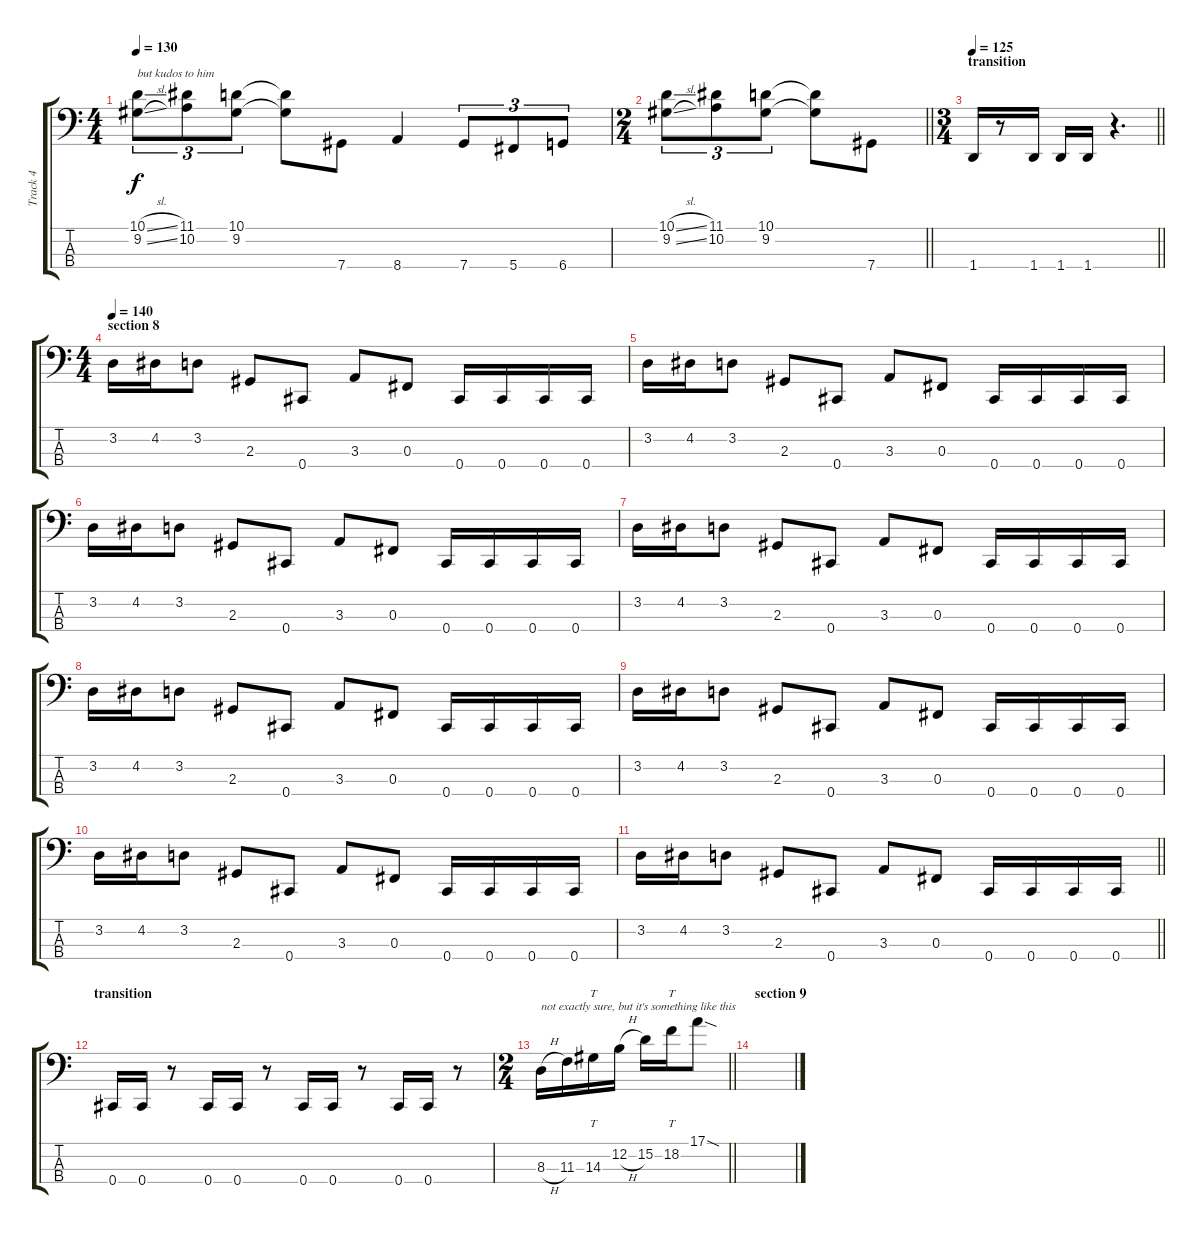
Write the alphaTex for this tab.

\track ("Track 4" "Track 4") {instrument electricbassfinger}
\staff {score tabs}
\tuning (E2 B1 Gb1 Db1) {hide}
\ts (4 4)
\tempo 130
\clef f4
\ks c
(10.1{sl} 9.2{sl}).8{tu (3 2) txt "but kudos to him" dy f} (11.1 10.2).8{tu (3 2)} (10.1 9.2).8{tu (3 2)} (10.1{t} 9.2{t}).8 7.4.8 8.4.4 7.4.8{tu (3 2)} 5.4.8{tu (3 2)} 6.4.8{tu (3 2)} |
\ts (2 4)
\barLineRight lightlight
(10.1{sl} 9.2{sl}).8{tu (3 2)} (11.1 10.2).8{tu (3 2)} (10.1 9.2).8{tu (3 2)} (10.1{t} 9.2{t}).8 7.4.8 |
\ts (3 4)
\section ("" "transition")
\tempo 125
\barLineRight lightlight
1.4.16 r.8 1.4.16 1.4.16 1.4.16 r.4{d} |
\ts (4 4)
\section ("" "section 8")
\tempo 140
3.2.16 4.2.16 3.2.8 2.3.8 0.4.8 3.3.8 0.3.8 0.4.16 0.4.16 0.4.16 0.4.16 |
3.2.16 4.2.16 3.2.8 2.3.8 0.4.8 3.3.8 0.3.8 0.4.16 0.4.16 0.4.16 0.4.16 |
3.2.16 4.2.16 3.2.8 2.3.8 0.4.8 3.3.8 0.3.8 0.4.16 0.4.16 0.4.16 0.4.16 |
3.2.16 4.2.16 3.2.8 2.3.8 0.4.8 3.3.8 0.3.8 0.4.16 0.4.16 0.4.16 0.4.16 |
3.2.16 4.2.16 3.2.8 2.3.8 0.4.8 3.3.8 0.3.8 0.4.16 0.4.16 0.4.16 0.4.16 |
3.2.16 4.2.16 3.2.8 2.3.8 0.4.8 3.3.8 0.3.8 0.4.16 0.4.16 0.4.16 0.4.16 |
3.2.16 4.2.16 3.2.8 2.3.8 0.4.8 3.3.8 0.3.8 0.4.16 0.4.16 0.4.16 0.4.16 |
\barLineRight lightlight
3.2.16 4.2.16 3.2.8 2.3.8 0.4.8 3.3.8 0.3.8 0.4.16 0.4.16 0.4.16 0.4.16 |
\section ("" "transition")
0.4.16 0.4.16 r.8 0.4.16 0.4.16 r.8 0.4.16 0.4.16 r.8 0.4.16 0.4.16 r.8 |
\ts (2 4)
\barLineRight lightlight
8.3{h}.16{txt "not exactly sure, but it's something like this"} 11.3.16 14.3.16{tt} 12.2{h}.16 15.2.16 18.2.16{tt} 17.1{sod}.8 |
\section ("" "section 9")
